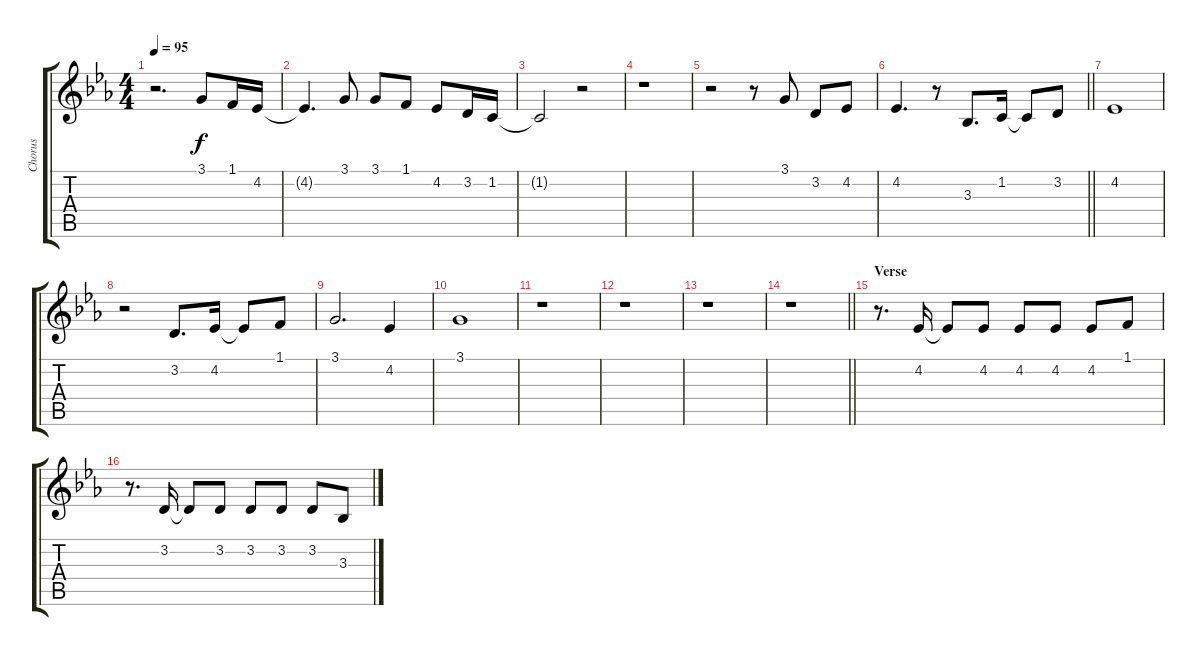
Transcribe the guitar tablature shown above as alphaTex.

\track ("Chorus" "Chorus") {instrument fx5brightness}
\staff {score tabs}
\tuning (E4 B3 G3 D3 A2 E2) {hide}
\ts (4 4)
\tempo 95
\clef g2
\ks eb
r.2{d dy f} 3.1.8 1.1.16 4.2.16 |
4.2{t}.4{d} 3.1.8 3.1.8 1.1.8 4.2.8 3.2.16 1.2.16 |
1.2{t}.2 r.2 |
r.1 |
r.2 r.8 3.1.8 3.2.8 4.2.8 |
\barLineRight lightlight
4.2.4{d} r.8 3.3.8{d} 1.2.16 1.2{t}.8 3.2.8 |
\section ("" "")
4.2.1 |
r.2 3.2.8{d} 4.2.16 4.2{t}.8 1.1.8 |
3.1.2{d} 4.2.4 |
3.1.1 |
r.1 |
r.1 |
r.1 |
\barLineRight lightlight
r.1 |
\section ("" "Verse")
r.8{d} 4.2.16 4.2{t}.8 4.2.8 4.2.8 4.2.8 4.2.8 1.1.8 |
r.8{d} 3.2.16 3.2{t}.8 3.2.8 3.2.8 3.2.8 3.2.8 3.3.8
